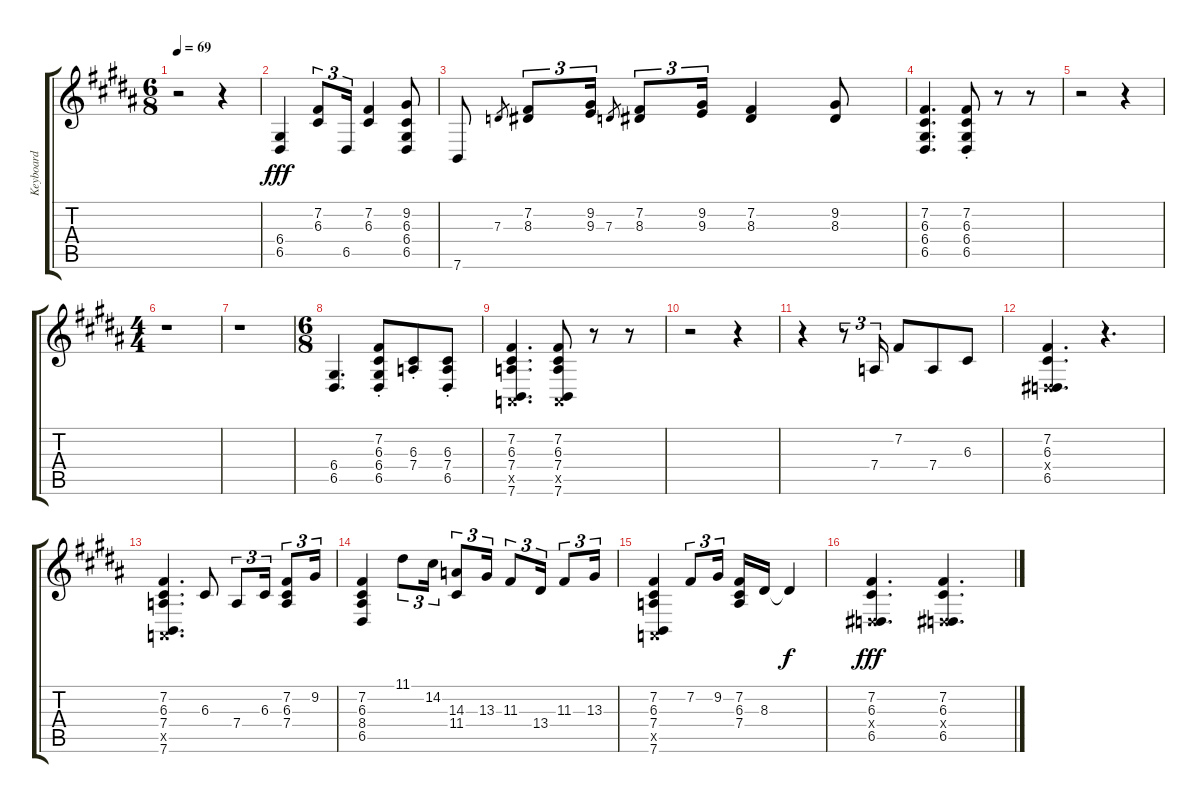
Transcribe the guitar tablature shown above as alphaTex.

\track ("Keyboard" "Keyboard") {instrument electricgrandpiano}
\staff {score tabs}
\tuning (E4 B3 G3 D3 A2 E2) {hide}
\ts (6 8)
\tempo 69
\clef g2
\ks b
r.2{dy fff instrument electricgrandpiano} r.4 |
(6.4 6.5).4 (7.2 6.3).8{tu (3 2)} 6.5.16{tu (3 2)} (7.2 6.3).4 (9.2 6.3 6.4 6.5).8 |
7.6.8 7.3.8{gr} (7.2 8.3).8{tu (3 2)} (9.2 9.3).16{tu (3 2)} 7.3.8{gr} (7.2 8.3).8{tu (3 2)} (9.2 9.3).16{tu (3 2)} (7.2 8.3).4 (9.2 8.3).8 |
(7.2 6.3 6.4 6.5).4{d} (7.2{st} 6.3{st} 6.4{st} 6.5{st}).8 r.8 r.8 |
r.2 r.4 |
\ts (4 4)
r.1 |
r.1 |
\ts (6 8)
(6.4 6.5).4{d} (7.2{st} 6.3{st} 6.4{st} 6.5{st}).8 (6.3{st} 7.4{st}).8 (6.3{st} 7.4{st} 6.5{st}).8 |
(7.2 6.3 7.4 0.5{x} 7.6).4{d} (7.2 6.3 7.4 0.5{x} 7.6).8 r.8 r.8 |
r.2 r.4 |
r.4 r.8{tu (3 2)} 7.4.16{tu (3 2)} 7.2.8 7.4.8 6.3.8 |
(7.2 6.3 0.4{x} 6.5).4{d} r.4{d} |
(7.2 6.3 7.4 0.5{x} 7.6).4{d} 6.3.8 7.4.8{tu (3 2)} 6.3.16{tu (3 2)} (7.2 6.3 7.4).8{tu (3 2)} 9.2.16{tu (3 2)} |
(7.2 6.3 8.4 6.5).4 11.1.8{tu (3 2)} 14.2.16{tu (3 2)} (14.3 11.4).8{tu (3 2)} 13.3.16{tu (3 2)} 11.3.8{tu (3 2)} 13.4.16{tu (3 2)} 11.3.8{tu (3 2)} 13.3.16{tu (3 2)} |
(7.2 6.3 7.4 0.5{x} 7.6).4 7.2.8{tu (3 2)} 9.2.16{tu (3 2)} (7.2 6.3 7.4).16 8.3.16 8.3{t}.4{dy f} |
(7.2 6.3 0.4{x} 6.5).4{d dy fff} (7.2 6.3 0.4{x} 6.5).4{d}
